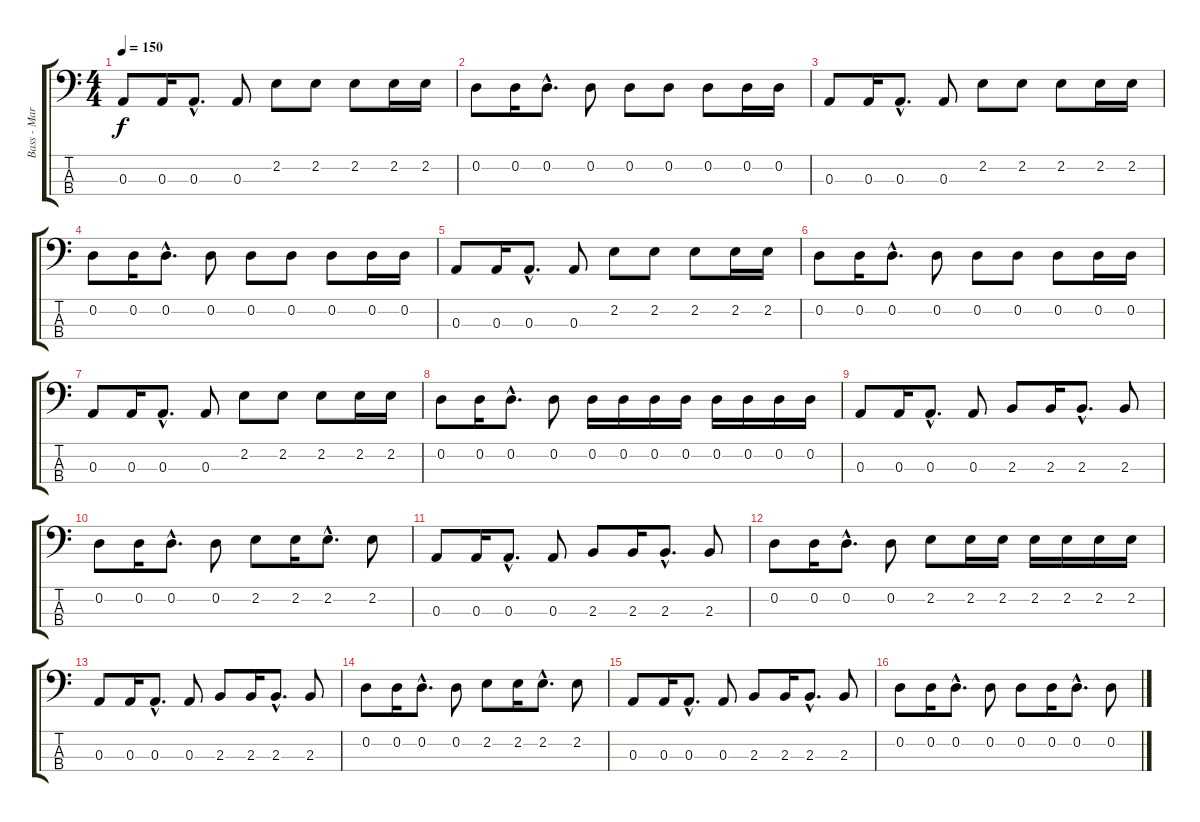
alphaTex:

\track ("Bass - Mark Allan Hoppus" "Bass - Mar") {instrument electricbasspick}
\staff {score tabs}
\tuning (G2 D2 A1 E1) {hide}
\ts (4 4)
\tempo 150
\clef f4
\ks c
0.3.8{dy f} 0.3.16 0.3{hac}.8{d} 0.3.8 2.2.8 2.2.8 2.2.8 2.2.16 2.2.16 |
0.2.8 0.2.16 0.2{hac}.8{d} 0.2.8 0.2.8 0.2.8 0.2.8 0.2.16 0.2.16 |
0.3.8 0.3.16 0.3{hac}.8{d} 0.3.8 2.2.8 2.2.8 2.2.8 2.2.16 2.2.16 |
0.2.8 0.2.16 0.2{hac}.8{d} 0.2.8 0.2.8 0.2.8 0.2.8 0.2.16 0.2.16 |
0.3.8 0.3.16 0.3{hac}.8{d} 0.3.8 2.2.8 2.2.8 2.2.8 2.2.16 2.2.16 |
0.2.8 0.2.16 0.2{hac}.8{d} 0.2.8 0.2.8 0.2.8 0.2.8 0.2.16 0.2.16 |
0.3.8 0.3.16 0.3{hac}.8{d} 0.3.8 2.2.8 2.2.8 2.2.8 2.2.16 2.2.16 |
0.2.8 0.2.16 0.2{hac}.8{d} 0.2.8 0.2.16 0.2.16 0.2.16 0.2.16 0.2.16 0.2.16 0.2.16 0.2.16 |
0.3.8 0.3.16 0.3{hac}.8{d} 0.3.8 2.3.8 2.3.16 2.3{hac}.8{d} 2.3.8 |
0.2.8 0.2.16 0.2{hac}.8{d} 0.2.8 2.2.8 2.2.16 2.2{hac}.8{d} 2.2.8 |
0.3.8 0.3.16 0.3{hac}.8{d} 0.3.8 2.3.8 2.3.16 2.3{hac}.8{d} 2.3.8 |
0.2.8 0.2.16 0.2{hac}.8{d} 0.2.8 2.2.8 2.2.16 2.2.16 2.2.16 2.2.16 2.2.16 2.2.16 |
0.3.8 0.3.16 0.3{hac}.8{d} 0.3.8 2.3.8 2.3.16 2.3{hac}.8{d} 2.3.8 |
0.2.8 0.2.16 0.2{hac}.8{d} 0.2.8 2.2.8 2.2.16 2.2{hac}.8{d} 2.2.8 |
0.3.8 0.3.16 0.3{hac}.8{d} 0.3.8 2.3.8 2.3.16 2.3{hac}.8{d} 2.3.8 |
0.2.8 0.2.16 0.2{hac}.8{d} 0.2.8 0.2.8 0.2.16 0.2{hac}.8{d} 0.2.8
